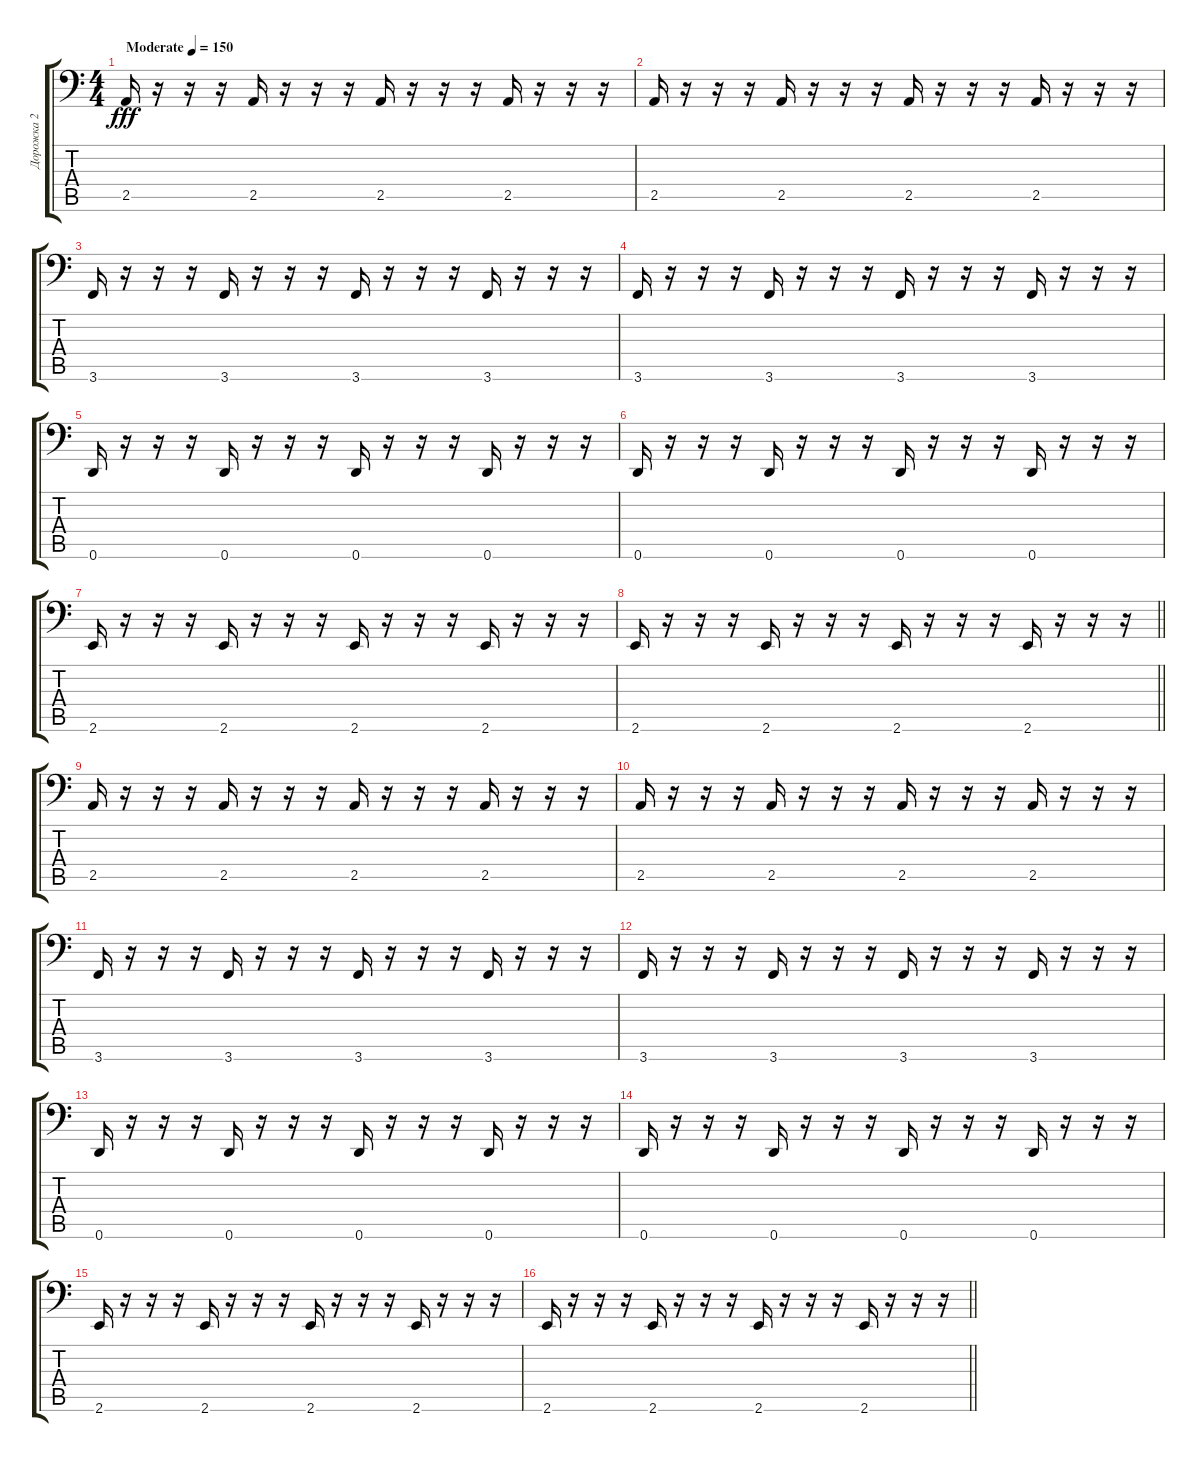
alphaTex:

\track ("Дорожка 2" "Дорожка 2") {instrument electricbassfinger}
\staff {score tabs}
\tuning (D3 A2 F2 C2 G1 D1) {hide}
\ts (4 4)
\tempo (150 "Moderate")
\clef f4
\ks c
2.5.16{dy fff instrument electricbassfinger} r.16 r.16 r.16 2.5.16 r.16 r.16 r.16 2.5.16 r.16 r.16 r.16 2.5.16 r.16 r.16 r.16 |
2.5.16 r.16 r.16 r.16 2.5.16 r.16 r.16 r.16 2.5.16 r.16 r.16 r.16 2.5.16 r.16 r.16 r.16 |
3.6.16 r.16 r.16 r.16 3.6.16 r.16 r.16 r.16 3.6.16 r.16 r.16 r.16 3.6.16 r.16 r.16 r.16 |
3.6.16 r.16 r.16 r.16 3.6.16 r.16 r.16 r.16 3.6.16 r.16 r.16 r.16 3.6.16 r.16 r.16 r.16 |
0.6.16 r.16 r.16 r.16 0.6.16 r.16 r.16 r.16 0.6.16 r.16 r.16 r.16 0.6.16 r.16 r.16 r.16 |
0.6.16 r.16 r.16 r.16 0.6.16 r.16 r.16 r.16 0.6.16 r.16 r.16 r.16 0.6.16 r.16 r.16 r.16 |
2.6.16 r.16 r.16 r.16 2.6.16 r.16 r.16 r.16 2.6.16 r.16 r.16 r.16 2.6.16 r.16 r.16 r.16 |
\barLineRight lightlight
2.6.16 r.16 r.16 r.16 2.6.16 r.16 r.16 r.16 2.6.16 r.16 r.16 r.16 2.6.16 r.16 r.16 r.16 |
2.5.16 r.16 r.16 r.16 2.5.16 r.16 r.16 r.16 2.5.16 r.16 r.16 r.16 2.5.16 r.16 r.16 r.16 |
2.5.16 r.16 r.16 r.16 2.5.16 r.16 r.16 r.16 2.5.16 r.16 r.16 r.16 2.5.16 r.16 r.16 r.16 |
3.6.16 r.16 r.16 r.16 3.6.16 r.16 r.16 r.16 3.6.16 r.16 r.16 r.16 3.6.16 r.16 r.16 r.16 |
3.6.16 r.16 r.16 r.16 3.6.16 r.16 r.16 r.16 3.6.16 r.16 r.16 r.16 3.6.16 r.16 r.16 r.16 |
0.6.16 r.16 r.16 r.16 0.6.16 r.16 r.16 r.16 0.6.16 r.16 r.16 r.16 0.6.16 r.16 r.16 r.16 |
0.6.16 r.16 r.16 r.16 0.6.16 r.16 r.16 r.16 0.6.16 r.16 r.16 r.16 0.6.16 r.16 r.16 r.16 |
2.6.16 r.16 r.16 r.16 2.6.16 r.16 r.16 r.16 2.6.16 r.16 r.16 r.16 2.6.16 r.16 r.16 r.16 |
\barLineRight lightlight
2.6.16 r.16 r.16 r.16 2.6.16 r.16 r.16 r.16 2.6.16 r.16 r.16 r.16 2.6.16 r.16 r.16 r.16
